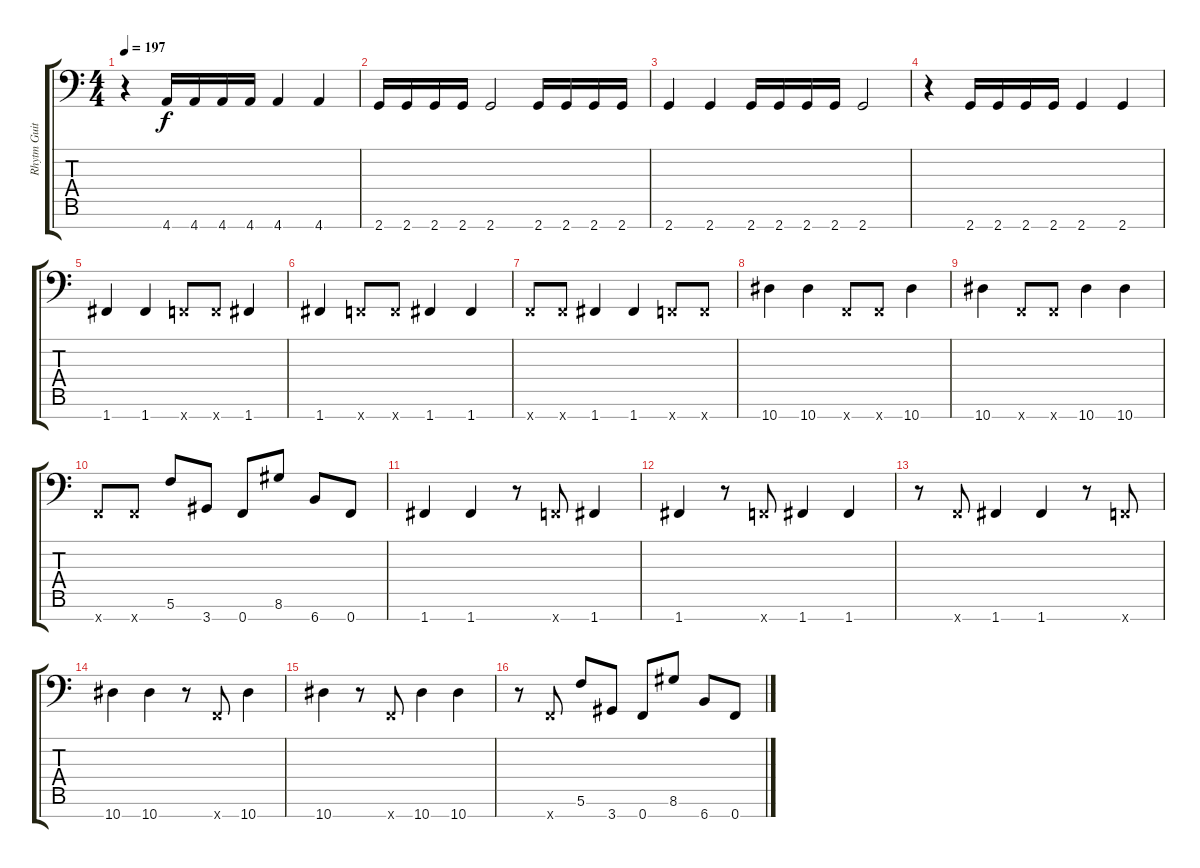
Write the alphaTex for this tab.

\track ("Rhytm Guitar" "Rhytm Guit") {instrument distortionguitar}
\staff {score tabs}
\tuning (C4 G3 D3 Bb2 F2 C2 F1) {hide}
\ts (4 4)
\tempo 197
\clef f4
\ks c
r.4{dy f} 4.7.16 4.7.16 4.7.16 4.7.16 4.7.4 4.7.4 |
2.7.16 2.7.16 2.7.16 2.7.16 2.7.2 2.7.16 2.7.16 2.7.16 2.7.16 |
2.7.4 2.7.4 2.7.16 2.7.16 2.7.16 2.7.16 2.7.2 |
r.4 2.7.16 2.7.16 2.7.16 2.7.16 2.7.4 2.7.4 |
1.7.4 1.7.4 0.7{x}.8 0.7{x}.8 1.7.4 |
1.7.4 0.7{x}.8 0.7{x}.8 1.7.4 1.7.4 |
0.7{x}.8 0.7{x}.8 1.7.4 1.7.4 0.7{x}.8 0.7{x}.8 |
10.7.4 10.7.4 0.7{x}.8 0.7{x}.8 10.7.4 |
10.7.4 0.7{x}.8 0.7{x}.8 10.7.4 10.7.4 |
0.7{x}.8 0.7{x}.8 5.6.8 3.7.8 0.7.8 8.6.8 6.7.8 0.7.8 |
1.7.4 1.7.4 r.8 0.7{x}.8 1.7.4 |
1.7.4 r.8 0.7{x}.8 1.7.4 1.7.4 |
r.8 0.7{x}.8 1.7.4 1.7.4 r.8 0.7{x}.8 |
10.7.4 10.7.4 r.8 0.7{x}.8 10.7.4 |
10.7.4 r.8 0.7{x}.8 10.7.4 10.7.4 |
r.8 0.7{x}.8 5.6.8 3.7.8 0.7.8 8.6.8 6.7.8 0.7.8
